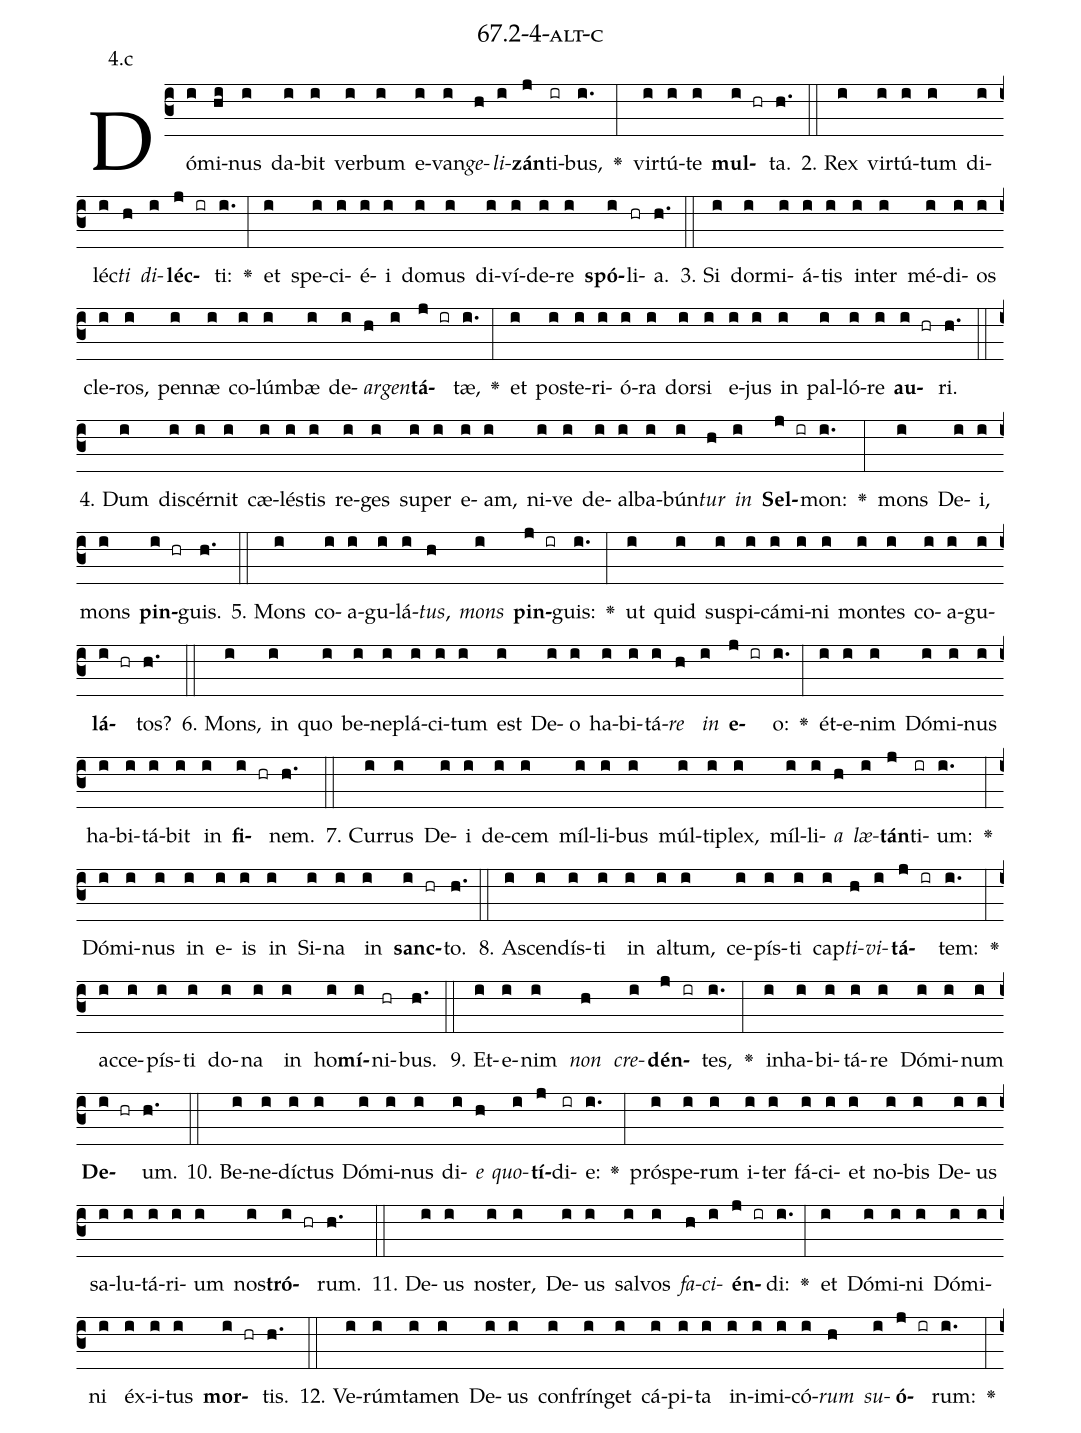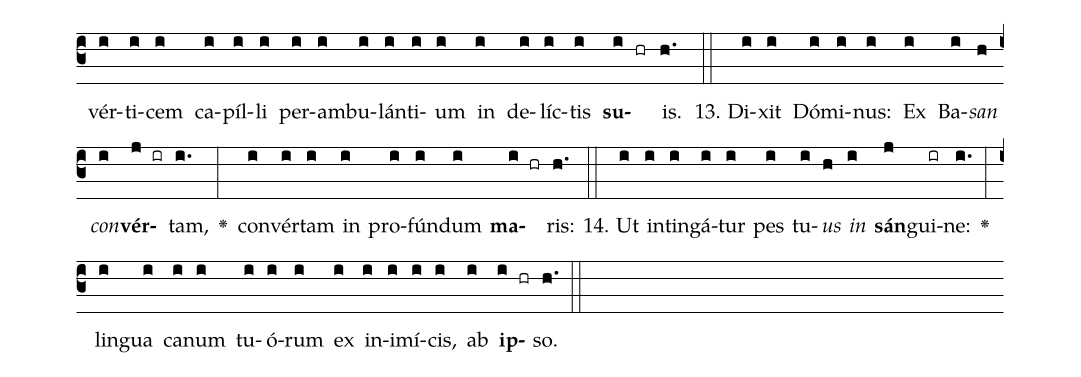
name: 67.2-4-alt-c;
annotation: 4.c;
%%
(c3)Dó(i)mi(hi)nus(i) da(i)bit(i) ver(i)bum(i) e(i)van(i)<i>ge</i>(h)<i>li</i>(i)<b>zán</b>(j)ti(ir)bus,(i.) <v>\greheightstar</v>(:) vir(i)tú(i)te(i) <b>mul</b>(i hr)ta.(h.) (::)
2. Rex(i) vir(i)tú(i)tum(i) di(i)léc(i)<i>ti</i>(h) <i>di</i>(i)<b>léc</b>(j ir)ti:(i.) <v>\greheightstar</v>(:) et(i) spe(i)ci(i)é(i)i(i) do(i)mus(i) di(i)ví(i)de(i)re(i) <b>spó</b>(i)li(hr)a.(h.) (::)
3. Si(i) dor(i)mi(i)á(i)tis(i) in(i)ter(i) mé(i)di(i)os(i) cle(i)ros,(i) pen(i)næ(i) co(i)lúm(i)bæ(i) de(i)<i>ar</i>(h)<i>gen</i>(i)<b>tá</b>(j ir)tæ,(i.) <v>\greheightstar</v>(:) et(i) post(i)e(i)ri(i)ó(i)ra(i) dor(i)si(i) e(i)jus(i) in(i) pal(i)ló(i)re(i) <b>au</b>(i hr)ri.(h.) (::)
4. Dum(i) di(i)scér(i)nit(i) cæ(i)lés(i)tis(i) re(i)ges(i) su(i)per(i) e(i)am,(i) ni(i)ve(i) de(i)al(i)ba(i)bún(i)<i>tur</i>(h) <i>in</i>(i) <b>Sel</b>(j ir)mon:(i.) <v>\greheightstar</v>(:) mons(i) De(i)i,(i) mons(i) <b>pin</b>(i hr)guis.(h.) (::)
5. Mons(i) co(i)a(i)gu(i)lá(i)<i>tus</i>,(h) <i>mons</i>(i) <b>pin</b>(j ir)guis:(i.) <v>\greheightstar</v>(:) ut(i) quid(i) su(i)spi(i)cá(i)mi(i)ni(i) mon(i)tes(i) co(i)a(i)gu(i)<b>lá</b>(i hr)tos?(h.) (::)
6. Mons,(i) in(i) quo(i) be(i)ne(i)plá(i)ci(i)tum(i) est(i) De(i)o(i) ha(i)bi(i)tá(i)<i>re</i>(h) <i>in</i>(i) <b>e</b>(j ir)o:(i.) <v>\greheightstar</v>(:) ét(i)e(i)nim(i) Dó(i)mi(i)nus(i) ha(i)bi(i)tá(i)bit(i) in(i) <b>fi</b>(i hr)nem.(h.) (::)
7. Cur(i)rus(i) De(i)i(i) de(i)cem(i) míl(i)li(i)bus(i) múl(i)ti(i)plex,(i) míl(i)li(i)<i>a</i>(h) <i>læ</i>(i)<b>tán</b>(j)ti(ir)um:(i.) <v>\greheightstar</v>(:) Dó(i)mi(i)nus(i) in(i) e(i)is(i) in(i) Si(i)na(i) in(i) <b>sanc</b>(i hr)to.(h.) (::)
8. A(i)scen(i)dís(i)ti(i) in(i) al(i)tum,(i) ce(i)pís(i)ti(i) cap(i)<i>ti</i>(h)<i>vi</i>(i)<b>tá</b>(j ir)tem:(i.) <v>\greheightstar</v>(:) ac(i)ce(i)pís(i)ti(i) do(i)na(i) in(i) ho(i)<b>mí</b>(i)ni(hr)bus.(h.) (::)
9. Et(i)e(i)nim(i) <i>non</i>(h) <i>cre</i>(i)<b>dén</b>(j ir)tes,(i.) <v>\greheightstar</v>(:) in(i)ha(i)bi(i)tá(i)re(i) Dó(i)mi(i)num(i) <b>De</b>(i hr)um.(h.) (::)
10. Be(i)ne(i)díc(i)tus(i) Dó(i)mi(i)nus(i) di(i)<i>e</i>(h) <i>quo</i>(i)<b>tí</b>(j)di(ir)e:(i.) <v>\greheightstar</v>(:) pró(i)spe(i)rum(i) i(i)ter(i) fá(i)ci(i)et(i) no(i)bis(i) De(i)us(i) sa(i)lu(i)tá(i)ri(i)um(i) nos(i)<b>tró</b>(i hr)rum.(h.) (::)
11. De(i)us(i) nos(i)ter,(i) De(i)us(i) sal(i)vos(i) <i>fa</i>(h)<i>ci</i>(i)<b>én</b>(j ir)di:(i.) <v>\greheightstar</v>(:) et(i) Dó(i)mi(i)ni(i) Dó(i)mi(i)ni(i) éx(i)i(i)tus(i) <b>mor</b>(i hr)tis.(h.) (::)
12. Ve(i)rúm(i)ta(i)men(i) De(i)us(i) con(i)frín(i)get(i) cá(i)pi(i)ta(i) in(i)i(i)mi(i)có(i)<i>rum</i>(h) <i>su</i>(i)<b>ó</b>(j ir)rum:(i.) <v>\greheightstar</v>(:) vér(i)ti(i)cem(i) ca(i)píl(i)li(i) per(i)am(i)bu(i)lán(i)ti(i)um(i) in(i) de(i)líc(i)tis(i) <b>su</b>(i hr)is.(h.) (::)
13. Di(i)xit(i) Dó(i)mi(i)nus:(i) Ex(i) Ba(i)<i>san</i>(h) <i>con</i>(i)<b>vér</b>(j ir)tam,(i.) <v>\greheightstar</v>(:) con(i)vér(i)tam(i) in(i) pro(i)fún(i)dum(i) <b>ma</b>(i hr)ris:(h.) (::)
14. Ut(i) in(i)tin(i)gá(i)tur(i) pes(i) tu(i)<i>us</i>(h) <i>in</i>(i) <b>sán</b>(j)gui(ir)ne:(i.) <v>\greheightstar</v>(:) lin(i)gua(i) ca(i)num(i) tu(i)ó(i)rum(i) ex(i) in(i)i(i)mí(i)cis,(i) ab(i) <b>ip</b>(i hr)so.(h.) (::)
